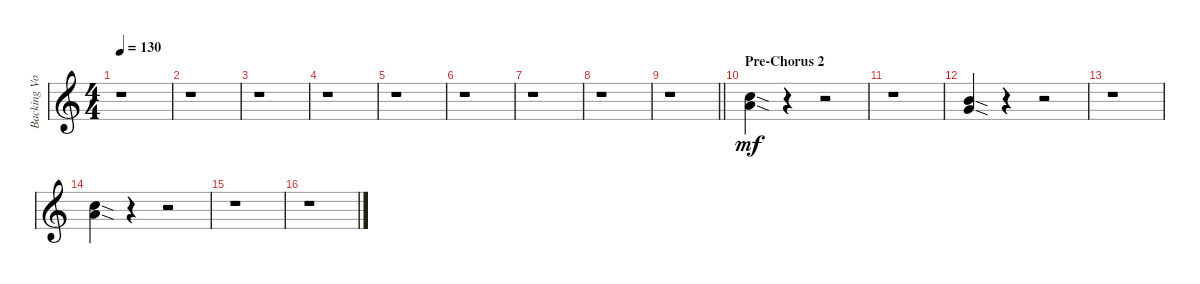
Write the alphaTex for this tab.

\track ("Backing Vocals" "Backing Vo") {instrument voiceoohs}
\staff {score}
\tuning (E4 B3 G3 D3 A2 E2) {hide}
\ts (4 4)
\tempo 130
\clef g2
\ks aminor
r.1{dy mf} |
r.1 |
r.1 |
r.1 |
r.1 |
r.1 |
r.1 |
r.1 |
\barLineRight lightlight
r.1 |
\section ("" "Pre-Chorus 2")
(8.1{sod} 10.2{sod}).4 r.4 r.2 |
r.1 |
(7.1{sod} 8.2{sod}).4 r.4 r.2 |
r.1 |
(8.1{sod} 10.2{sod}).4 r.4 r.2 |
r.1 |
r.1
